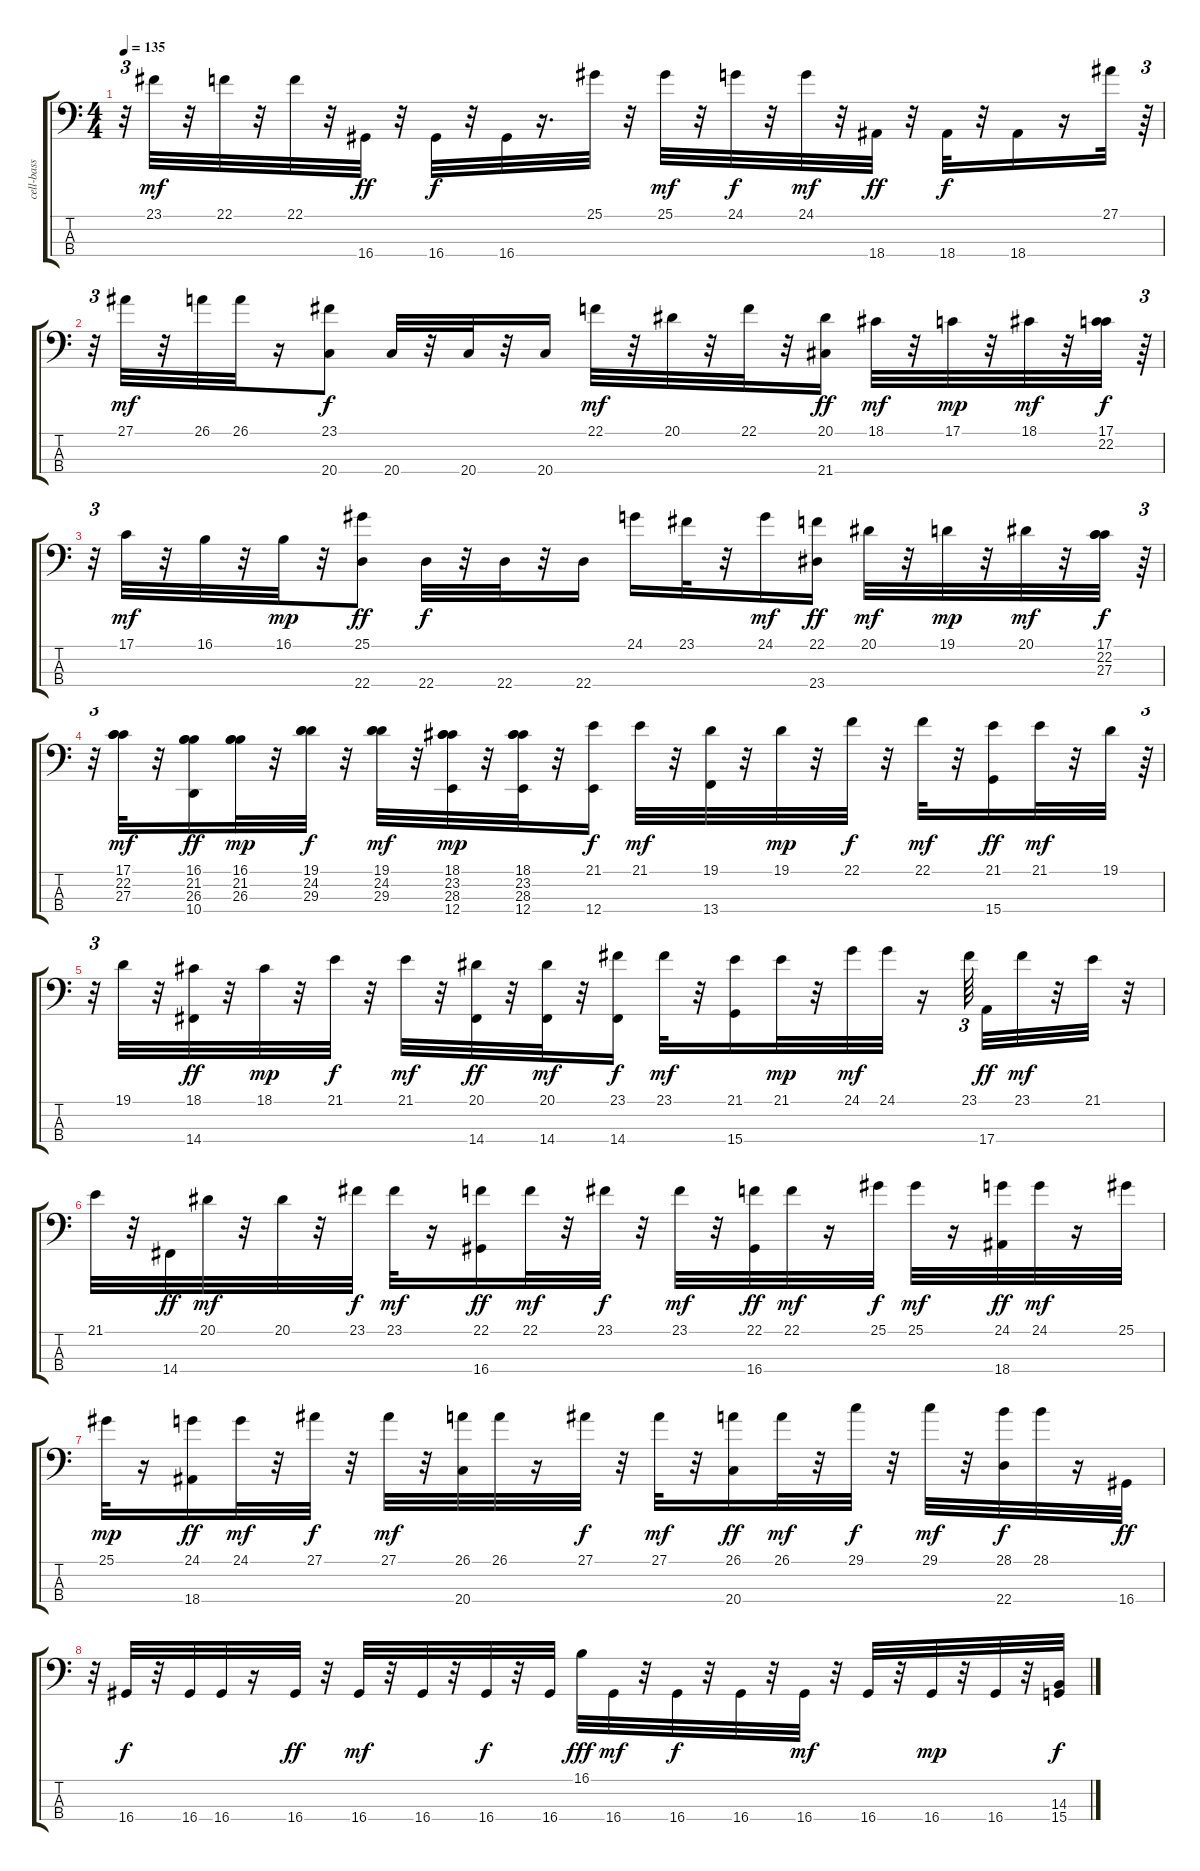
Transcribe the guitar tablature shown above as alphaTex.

\track ("cell-bass" "cell-bass") {instrument stringensemble2}
\staff {score tabs}
\tuning (G2 D2 A1 E1) {hide}
\ts (4 4)
\tempo 135
\clef f4
\ks c
r.32{tu (3 2) dy f} 23.1.32{dy mf} r.32 22.1.32 r.32 22.1.32 r.32 16.4.32{dy ff} r.32 16.4.32{dy f} r.32 16.4.32 r.16{d} 25.1.32 r.32 25.1.32{dy mf} r.32 24.1.32{dy f} r.32 24.1.32{dy mf} r.32 18.4.32{dy ff} r.32 18.4.32{dy f} r.32 18.4.16 r.16 27.1.32 r.64{tu (3 2)} |
r.32{tu (3 2)} 27.1.32{dy mf} r.32 26.1.32 26.1.32 r.16 (23.1 20.4).8{dy f} 20.4.32 r.32 20.4.32 r.32 20.4.16 22.1.32{dy mf} r.32 20.1.32 r.32 22.1.32 r.32 (20.1 21.4).16{dy ff} 18.1.32{dy mf} r.32 17.1.32{dy mp} r.32 18.1.32{dy mf} r.32 (17.1 22.2).32{dy f} r.64{tu (3 2)} |
r.32{tu (3 2)} 17.1.32{dy mf} r.32 16.1.32 r.32 16.1.32{dy mp} r.32 (25.1 22.4).8{dy ff} 22.4.32{dy f} r.32 22.4.32 r.32 22.4.16 24.1.16 23.1.32 r.32 24.1.16{dy mf} (22.1 23.4).16{dy ff} 20.1.32{dy mf} r.32 19.1.32{dy mp} r.32 20.1.32{dy mf} r.32 (17.1 22.2 27.3).32{dy f} r.64{tu (3 2)} |
r.32{tu (3 2)} (17.1 22.2 27.3).32{dy mf} r.32 (16.1 21.2 26.3 10.4).16{dy ff} (16.1 21.2 26.3).32{dy mp} r.32 (19.1 24.2 29.3).32{dy f} r.32 (19.1 24.2 29.3).32{dy mf} r.32 (18.1 23.2 28.3 12.4).32{dy mp} r.32 (18.1 23.2 28.3 12.4).32 r.32 (21.1 12.4).16{dy f} 21.1.32{dy mf} r.32 (19.1 13.4).32 r.32 19.1.32{dy mp} r.32 22.1.32{dy f} r.32 22.1.32{dy mf} r.32 (21.1 15.4).16{dy ff} 21.1.32{dy mf} r.32 19.1.32 r.64{tu (3 2)} |
r.32{tu (3 2)} 19.1.32 r.32 (18.1 14.4).32{dy ff} r.32 18.1.32{dy mp} r.32 21.1.32{dy f} r.32 21.1.32{dy mf} r.32 (20.1 14.4).32{dy ff} r.32 (20.1 14.4).32{dy mf} r.32 (23.1 14.4).16{dy f} 23.1.32{dy mf} r.32 (21.1 15.4).16 21.1.32{dy mp} r.32 24.1.32{dy mf} 24.1.32 r.16 23.1.64{tu (3 2) beam splitsecondary} 17.4.32{dy ff} 23.1.32{dy mf} r.32 21.1.32 r.32 |
21.1.32 r.32 14.4.32{dy ff} 20.1.32{dy mf} r.32 20.1.32 r.32 23.1.32{dy f} 23.1.32{dy mf} r.16 (22.1 16.4).16{dy ff} 22.1.32{dy mf} r.32 23.1.32{dy f} r.32 23.1.32{dy mf} r.32 (22.1 16.4).32{dy ff} 22.1.32{dy mf} r.16 25.1.32{dy f} 25.1.32{dy mf} r.16 (24.1 18.4).32{dy ff} 24.1.32{dy mf} r.16 25.1.32 |
25.1.32{dy mp} r.16 (24.1 18.4).16{dy ff} 24.1.32{dy mf} r.32 27.1.32{dy f} r.32 27.1.32{dy mf} r.32 (26.1 20.4).32 26.1.32 r.16 27.1.32{dy f} r.32 27.1.32{dy mf} r.32 (26.1 20.4).16{dy ff} 26.1.32{dy mf} r.32 29.1.32{dy f} r.32 29.1.32{dy mf} r.32 (28.1 22.4).32{dy f} 28.1.32 r.16 16.4.32{dy ff} |
r.32 16.4.32{dy f} r.32 16.4.32 16.4.32 r.16 16.4.32{dy ff} r.32 16.4.32{dy mf} r.32 16.4.32 r.32 16.4.32{dy f} r.32 16.4.32 16.1.32{dy fff} 16.4.32{dy mf} r.32 16.4.32{dy f} r.32 16.4.32 r.32 16.4.32{dy mf} r.32 16.4.32 r.32 16.4.32{dy mp} r.32 16.4.32 r.32 (14.3 15.4).32{dy f}
